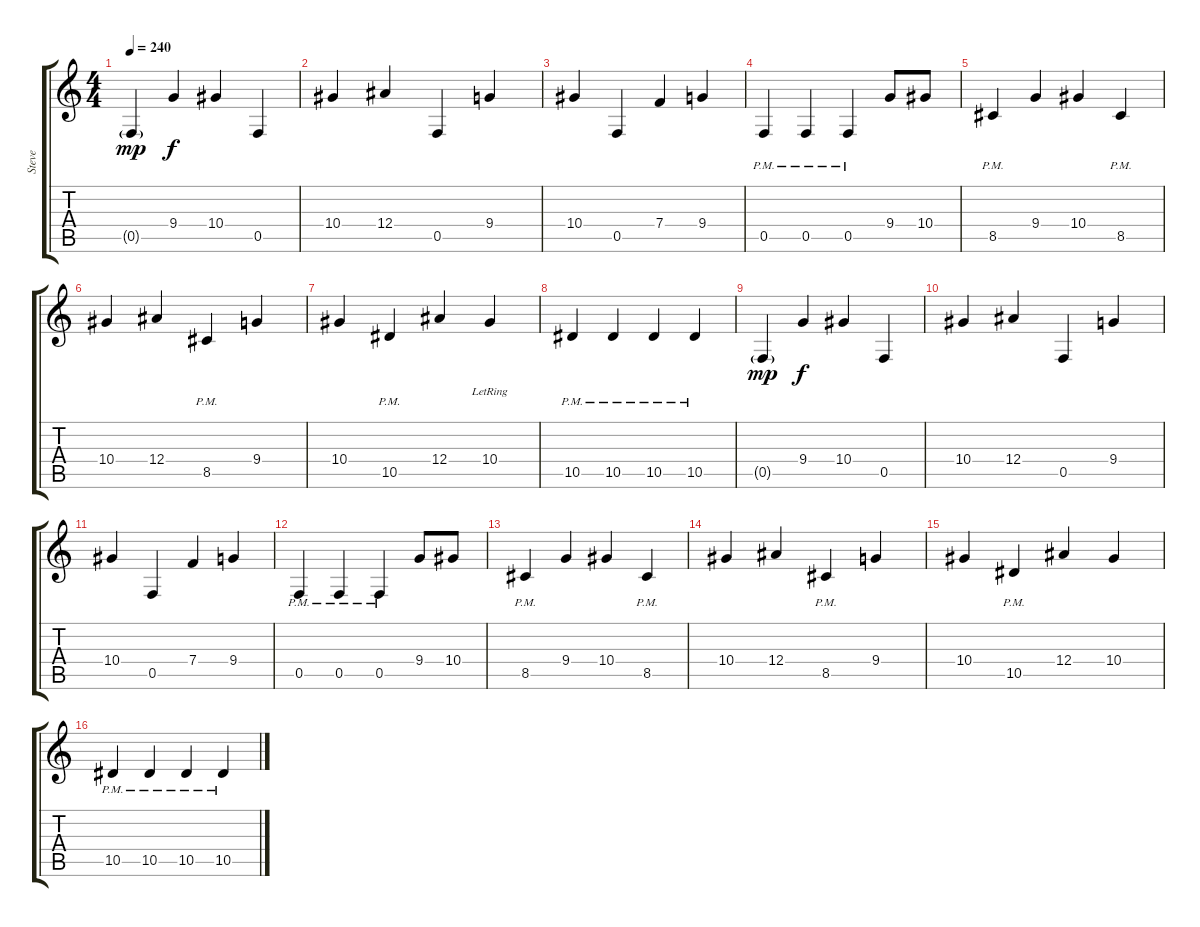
\track ("Steve" "Steve") {instrument overdrivenguitar}
\staff {score tabs}
\tuning (C4 G3 Eb3 Bb2 F2 C2) {hide}
\ts (4 4)
\tempo 240
\clef g2
\ks c
0.5{g}.4{dy mp} 9.4.4{dy f} 10.4.4 0.5.4 |
10.4.4 12.4.4 0.5.4 9.4.4 |
10.4.4 0.5.4 7.4.4 9.4.4 |
0.5{pm}.4 0.5{pm}.4 0.5{pm}.4 9.4.8 10.4.8 |
8.5{pm}.4 9.4.4 10.4.4 8.5{pm}.4 |
10.4.4 12.4.4 8.5{pm}.4 9.4.4 |
10.4.4 10.5{pm}.4 12.4.4 10.4{lr}.4 |
10.5{pm}.4 10.5{pm}.4 10.5{pm}.4 10.5{pm}.4 |
0.5{g}.4{dy mp} 9.4.4{dy f} 10.4.4 0.5.4 |
10.4.4 12.4.4 0.5.4 9.4.4 |
10.4.4 0.5.4 7.4.4 9.4.4 |
0.5{pm}.4 0.5{pm}.4 0.5{pm}.4 9.4.8 10.4.8 |
8.5{pm}.4 9.4.4 10.4.4 8.5{pm}.4 |
10.4.4 12.4.4 8.5{pm}.4 9.4.4 |
10.4.4 10.5{pm}.4 12.4.4 10.4.4 |
10.5{pm}.4 10.5{pm}.4 10.5{pm}.4 10.5{pm}.4
